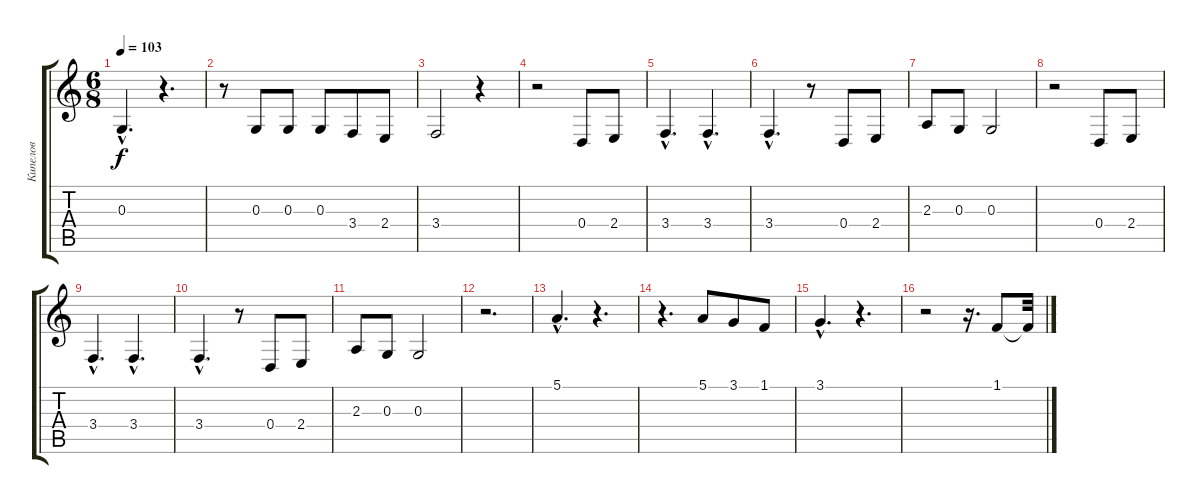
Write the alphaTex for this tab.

\track ("Кипелов" "Кипелов") {instrument fx5brightness}
\staff {score tabs}
\tuning (E4 B3 G3 D3 A2 E2) {hide}
\ts (6 8)
\tempo 103
\clef g2
\ks c
0.3{hac}.4{d dy f} r.4{d} |
r.8 0.3.8 0.3.8 0.3.8 3.4.8 2.4.8 |
3.4.2 r.4 |
r.2 0.4.8 2.4.8 |
3.4{hac}.4{d} 3.4{hac}.4{d} |
3.4{hac}.4{d} r.8 0.4.8 2.4.8 |
2.3.8 0.3.8 0.3.2 |
r.2 0.4.8 2.4.8 |
3.4{hac}.4{d} 3.4{hac}.4{d} |
3.4{hac}.4{d} r.8 0.4.8 2.4.8 |
2.3.8 0.3.8 0.3.2 |
r.2{d} |
5.1{hac}.4{d volume 16} r.4{d} |
r.4{d} 5.1.8 3.1.8 1.1.8 |
3.1{hac}.4{d} r.4{d} |
r.2 r.16{d} 1.1.8 1.1{t}.32
